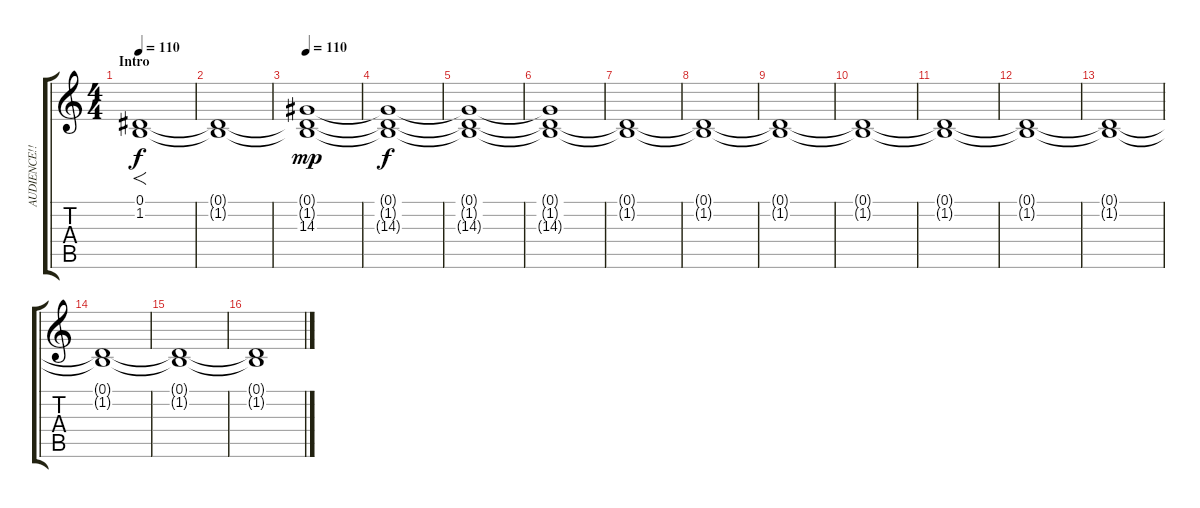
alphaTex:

\track ("AUDIENCE!!! [on/off]" "AUDIENCE!!") {instrument applause}
\staff {score tabs}
\tuning (Eb4 Bb3 Gb3 Db3 Ab2 Eb2) {hide}
\ts (4 4)
\section ("" "Intro")
\tempo 110
\tempo 100
\tempo 110
\clef g2
\ks c
(0.1 1.2).1{f dy f volume 8 instrument applause} |
(0.1{t} 1.2{t}).1 |
\tempo 110
(0.1{t} 1.2{t} 14.3).1{dy mp volume 13} |
(0.1{t} 1.2{t} 14.3{t}).1{dy f} |
(0.1{t} 1.2{t} 14.3{t}).1 |
(0.1{t} 1.2{t} 14.3{t}).1 |
(0.1{t} 1.2{t}).1 |
(0.1{t} 1.2{t}).1 |
(0.1{t} 1.2{t}).1 |
(0.1{t} 1.2{t}).1 |
(0.1{t} 1.2{t}).1{volume 7} |
(0.1{t} 1.2{t}).1 |
(0.1{t} 1.2{t}).1 |
(0.1{t} 1.2{t}).1{volume 11} |
(0.1{t} 1.2{t}).1 |
(0.1{t} 1.2{t}).1
